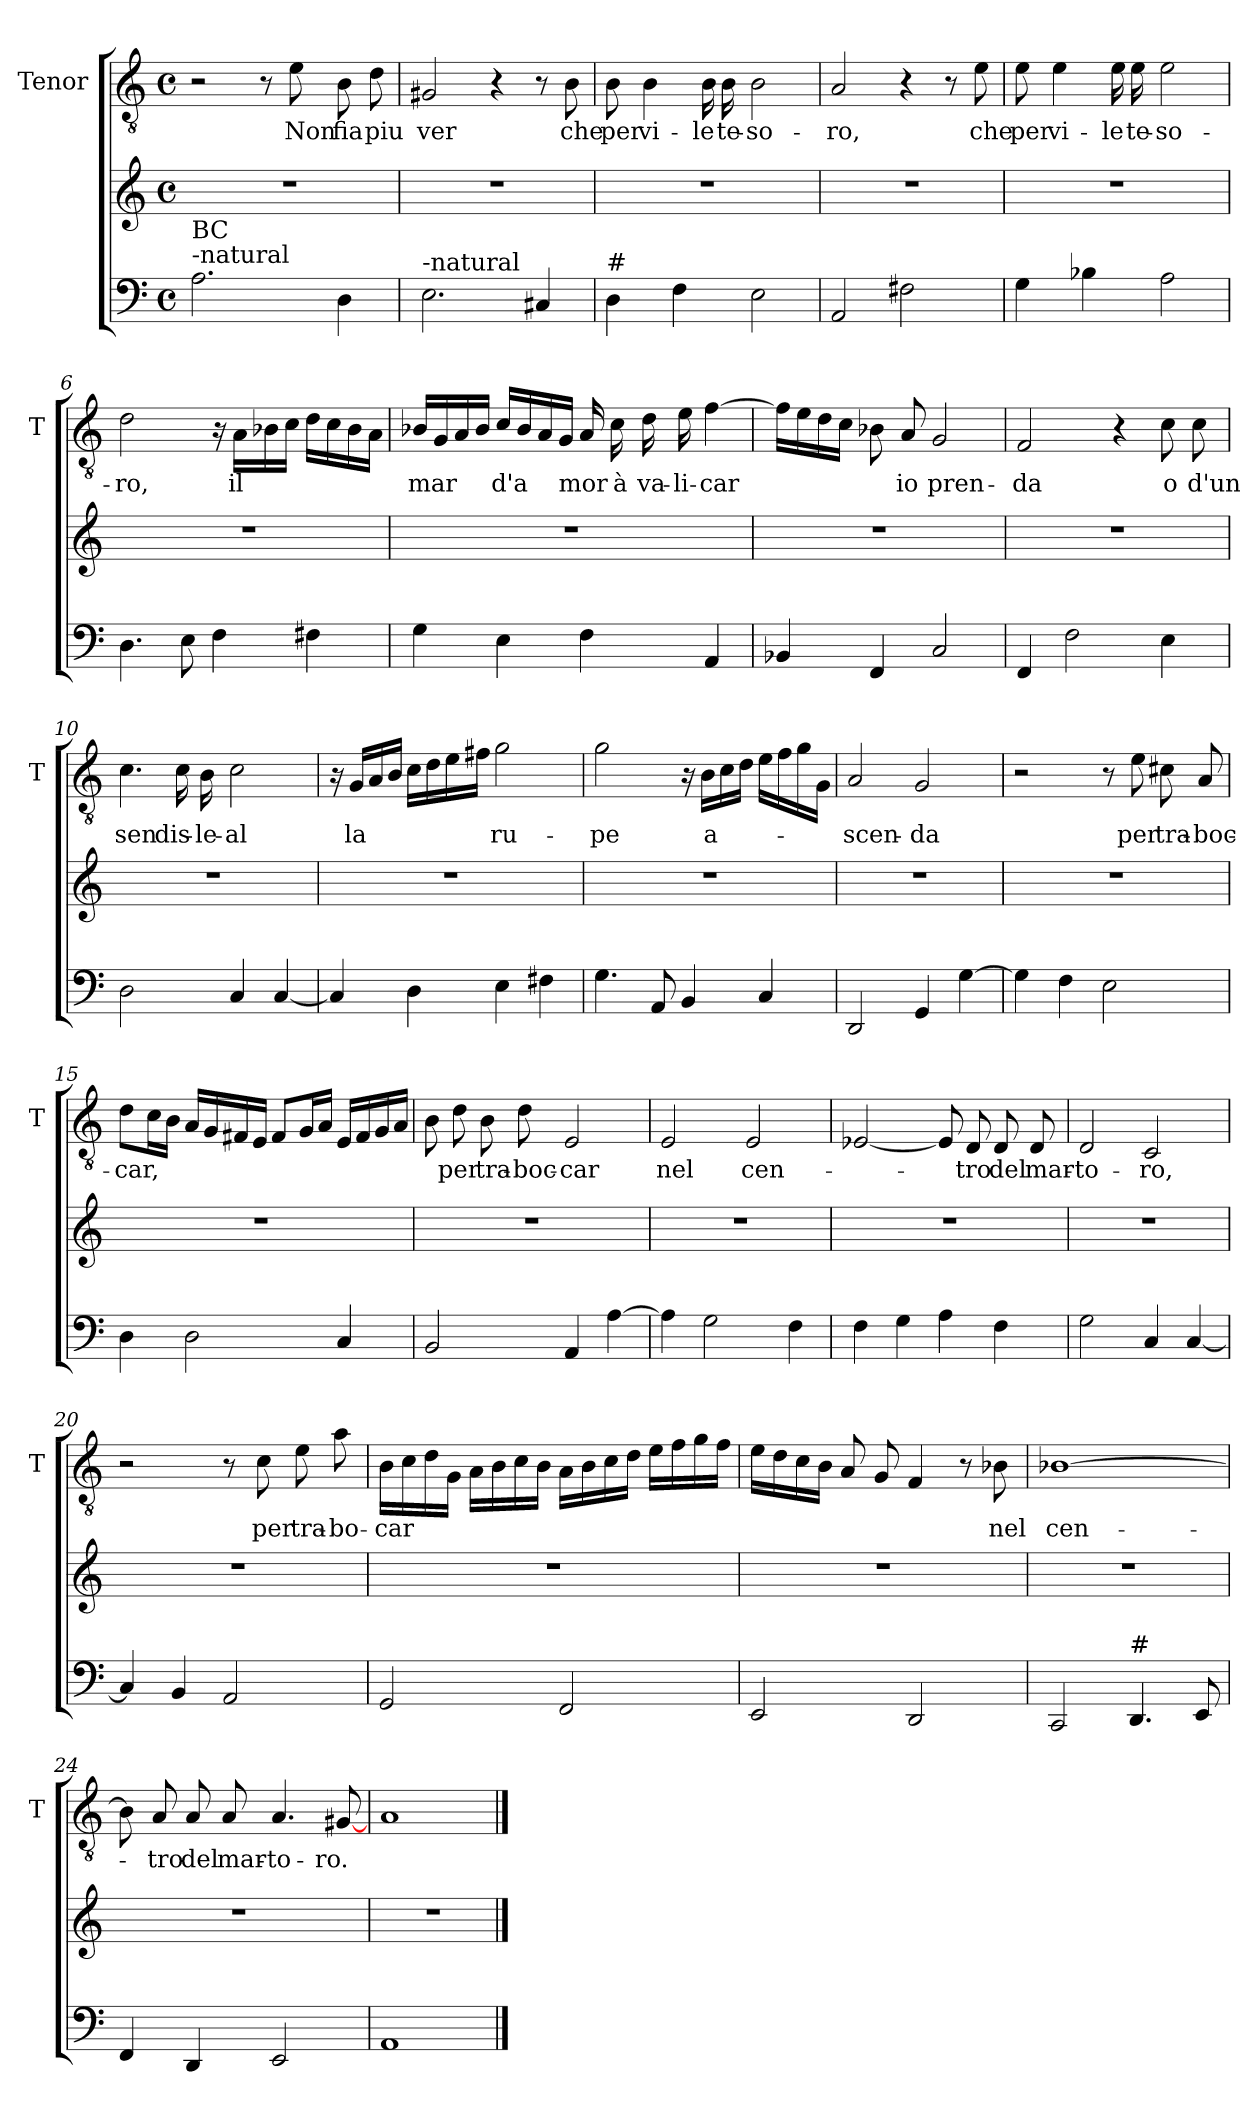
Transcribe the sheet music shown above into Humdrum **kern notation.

**kern	**kern	**kern	**text
*part2	*part2	*part1	*part1
*staff3	*staff2	*staff1	*staff1
*	*	*I"Tenor	*
*	*	*I'T	*
*clefF4	*clefG2	*clefGv2	*
*k[]	*k[]	*k[]	*
*C:	*C:	*C:	*
*M4/4	*M4/4	*M4/4	*
*met(c)	*met(c)	*met(c)	*
=1	=1	=1	=1
!LO:TX:a:t=-natural	!	!	!
!LO:TX:a:t=BC	!	!	!
2.A\	1r	2r	.
.	.	8r	.
!	!	!	!LO:LY:b
.	.	8e\	Non
!	!	!	!LO:LY:b
4D\	.	8B\	fia
!	!	!	!LO:LY:b
.	.	8d\	piu
=2	=2	=2	=2
!LO:TX:a:t=-natural	!	!	!
!	!	!	!LO:LY:b
2.E\	1r	2G#X/	ver
.	.	4r	.
4C#X/	.	8r	.
!	!	!	!LO:LY:b
.	.	8B\	che
=3	=3	=3	=3
!LO:TX:a:t=#	!	!	!
!	!	!	!LO:LY:b
4D\	1r	8B\	per
!	!	!	!LO:LY:b
.	.	4B\	vi-
4F\	.	.	.
!	!	!	!LO:LY:b
.	.	16B\	-le
!	!	!	!LO:LY:b
.	.	16B\	te-
!	!	!	!LO:LY:b
2E\	.	2B\	-so-
=4	=4	=4	=4
!	!	!	!LO:LY:b
2AA/	1r	2A/	-ro,
2F#X\	.	4r	.
.	.	8r	.
!	!	!	!LO:LY:b
.	.	8e\	che
!!LO:LB:g=z
=5	=5	=5	=5
!	!	!	!LO:LY:b
4G\	1r	8e\	per
!	!	!	!LO:LY:b
.	.	4e\	vi-
4B-X\	.	.	.
!	!	!	!LO:LY:b
.	.	16e\	-le
!	!	!	!LO:LY:b
.	.	16e\	te-
!	!	!	!LO:LY:b
2A\	.	2e\	-so-
=6	=6	=6	=6
!	!	!	!LO:LY:b
4.D\	1r	2d\	-ro,
8E\	.	.	.
4F\	.	16r	.
!	!	!	!LO:LY:b
.	.	16A\LL	il
.	.	16B-X\	.
.	.	16c\JJ	.
4F#X\	.	16d\LL	.
.	.	16c\	.
.	.	16B-\	.
.	.	16A\JJ	.
=7	=7	=7	=7
!	!	!	!LO:LY:b
4G\	1r	16B-X/LL	mar
.	.	16G/	.
.	.	16A/	.
.	.	16B-/JJ	.
!	!	!	!LO:LY:b
4E\	.	16c/LL	d'a
.	.	16B-/	.
.	.	16A/	.
.	.	16G/JJ	.
!	!	!	!LO:LY:b
4F\	.	16A/	mor
!	!	!	!LO:LY:b
.	.	16c\	à
!	!	!	!LO:LY:b
.	.	16d\	va-
!	!	!	!LO:LY:b
.	.	16e\	-li-
!	!	!	!LO:LY:b
4AA/	.	[4f\	-car
!!LO:LB:g=z
=8	=8	=8	=8
4BB-X/	1r	16f\LL]	.
.	.	16e\	.
.	.	16d\	.
.	.	16c\JJ	.
4FF/	.	8B-X\	.
!	!	!	!LO:LY:b
.	.	8A/	io
!	!	!	!LO:LY:b
2C/	.	2G/	pren-
=9	=9	=9	=9
!	!	!	!LO:LY:b
4FF/	1r	2F/	-da
2F\	.	.	.
.	.	4r	.
!	!	!	!LO:LY:b
4E\	.	8c\	o
!	!	!	!LO:LY:b
.	.	8c\	d'un
=10	=10	=10	=10
!	!	!	!LO:LY:b
2D\	1r	4.c\	sen
!	!	!	!LO:LY:b
.	.	16c\	dis-
!	!	!	!LO:LY:b
.	.	16B\	-le-
!	!	!	!LO:LY:b
4C/	.	2c\	-al
[4C/	.	.	.
=11	=11	=11	=11
4C/]	1r	16r	.
!	!	!	!LO:LY:b
.	.	16G/LL	la
.	.	16A/	.
.	.	16B/JJ	.
4D\	.	16c\LL	.
.	.	16d\	.
.	.	16e\	.
.	.	16f#X\JJ	.
!	!	!	!LO:LY:b
4E\	.	2g\	ru-
4F#X\	.	.	.
!!LO:PB:g=z
=12	=12	=12	=12
!	!	!	!LO:LY:b
4.G\	1r	2g\	-pe
8AA/	.	.	.
4BB/	.	16r	.
!	!	!	!LO:LY:b
.	.	16B\LL	a-
.	.	16c\	.
.	.	16d\JJ	.
4C/	.	16e\LL	.
.	.	16f\	.
.	.	16g\	.
.	.	16G\JJ	.
=13	=13	=13	=13
!	!	!	!LO:LY:b
2DD/	1r	2A/	-scen-
!	!	!	!LO:LY:b
4GG/	.	2G/	-da
[4G\	.	.	.
=14	=14	=14	=14
4G\]	1r	2r	.
4F\	.	.	.
2E\	.	8r	.
!	!	!	!LO:LY:b
.	.	8e\	per
!	!	!	!LO:LY:b
.	.	8c#X\	tra-
!	!	!	!LO:LY:b
.	.	8A/	-boc-
=15	=15	=15	=15
!	!	!	!LO:LY:b
4D\	1r	8d\L	-car,
.	.	16c\L	.
.	.	16B\JJ	.
2D\	.	16A/LL	.
.	.	16G/	.
.	.	16F#X/	.
.	.	16E/JJ	.
.	.	8F#/L	.
.	.	16G/L	.
.	.	16A/JJ	.
4C/	.	16E/LL	.
.	.	16F#/	.
.	.	16G/	.
.	.	16A/JJ	.
!!LO:LB:g=z
=16	=16	=16	=16
2BB/	1r	8B\	.
!	!	!	!LO:LY:b
.	.	8d\	per
!	!	!	!LO:LY:b
.	.	8B\	tra-
!	!	!	!LO:LY:b
.	.	8d\	-boc-
!	!	!	!LO:LY:b
4AA/	.	2E/	-car
[4A\	.	.	.
=17	=17	=17	=17
!	!	!	!LO:LY:b
4A\]	1r	2E/	nel
2G\	.	.	.
!	!	!	!LO:LY:b
.	.	2E/	cen-
4F\	.	.	.
=18	=18	=18	=18
4F\	1r	[2E-X/	.
4G\	.	.	.
4A\	.	8E-/]	.
!	!	!	!LO:LY:b
.	.	8D/	-tro
!	!	!	!LO:LY:b
4F\	.	8D/	del
!	!	!	!LO:LY:b
.	.	8D/	mar-
=19	=19	=19	=19
!	!	!	!LO:LY:b
2G\	1r	2D/	-to-
!	!	!	!LO:LY:b
4C/	.	2C/	-ro,
[4C/	.	.	.
!!LO:LB:g=z
=20	=20	=20	=20
4C/]	1r	2r	.
4BB/	.	.	.
2AA/	.	8r	.
!	!	!	!LO:LY:b
.	.	8c\	per
!	!	!	!LO:LY:b
.	.	8e\	tra-
!	!	!	!LO:LY:b
.	.	8a\	-bo-
=21	=21	=21	=21
!	!	!	!LO:LY:b
2GG/	1r	16B\LL	-car
.	.	16c\	.
.	.	16d\	.
.	.	16G\JJ	.
.	.	16A\LL	.
.	.	16B\	.
.	.	16c\	.
.	.	16B\JJ	.
2FF/	.	16A\LL	.
.	.	16B\	.
.	.	16c\	.
.	.	16d\JJ	.
.	.	16e\LL	.
.	.	16f\	.
.	.	16g\	.
.	.	16f\JJ	.
=22	=22	=22	=22
2EE/	1r	16e\LL	.
.	.	16d\	.
.	.	16c\	.
.	.	16B\JJ	.
.	.	8A/	.
.	.	8G/	.
2DD/	.	4F/	.
.	.	8r	.
!	!	!	!LO:LY:b
.	.	8B-X\	nel
!!LO:LB:g=z
=23	=23	=23	=23
!	!	!	!LO:LY:b
2CC/	1r	[1B-X	cen-
!LO:TX:a:t=#	!	!	!
4.DD/	.	.	.
8EE/	.	.	.
=24	=24	=24	=24
4FF/	1r	8B-\]	.
!	!	!	!LO:LY:b
.	.	8A/	-tro
!	!	!	!LO:LY:b
4DD/	.	8A/	del
!	!	!	!LO:LY:b
.	.	8A/	mar-
!	!	!	!LO:LY:b
2EE/	.	4.A/	-to-
!	!	!	!LO:LY:b
.	.	[8G#X/	-ro.
=25	=25	=25	=25
1AA	1r	1A	.
==	==	==	==
*-	*-	*-	*-
